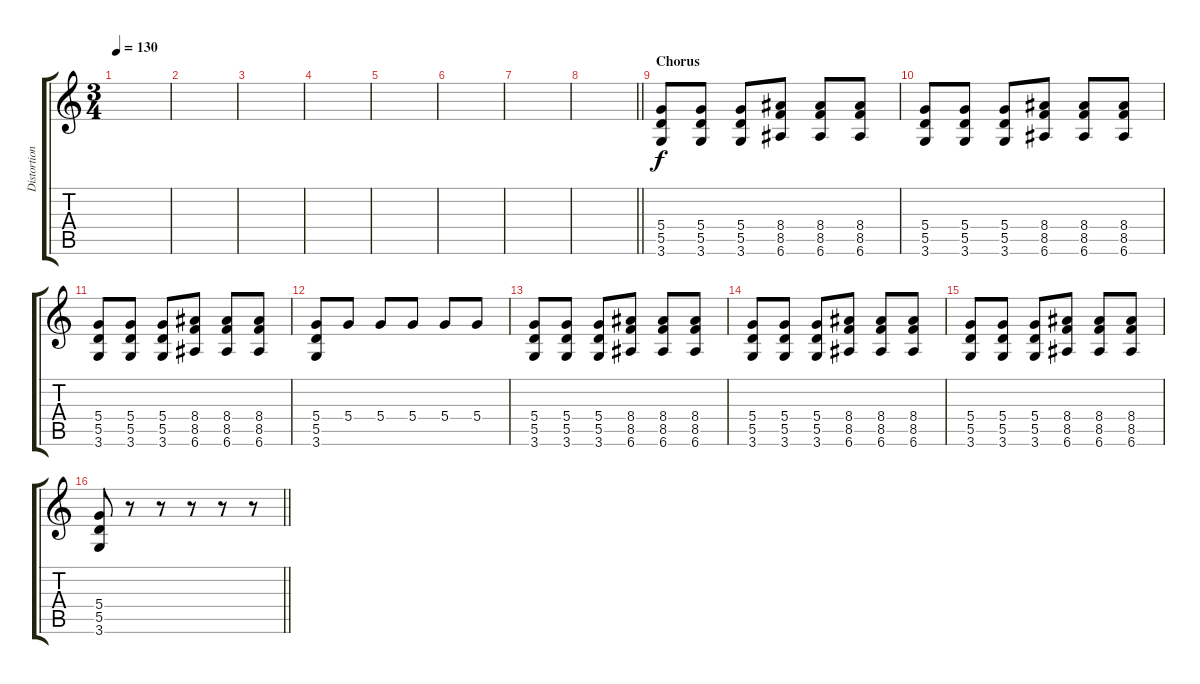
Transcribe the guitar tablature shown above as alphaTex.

\track ("Distortion" "Distortion") {instrument distortionguitar}
\staff {score tabs}
\tuning (E4 B3 G3 D3 A2 E2) {hide}
\ts (3 4)
\tempo 130
\clef g2
\ks c
|
|
|
|
|
|
|
\barLineRight lightlight
|
\section ("" "Chorus")
(5.4 5.5 3.6).8{instrument distortionguitar} (5.4 5.5 3.6).8 (5.4 5.5 3.6).8 (8.4 8.5 6.6).8 (8.4 8.5 6.6).8 (8.4 8.5 6.6).8 |
(5.4 5.5 3.6).8 (5.4 5.5 3.6).8 (5.4 5.5 3.6).8 (8.4 8.5 6.6).8 (8.4 8.5 6.6).8 (8.4 8.5 6.6).8 |
(5.4 5.5 3.6).8 (5.4 5.5 3.6).8 (5.4 5.5 3.6).8 (8.4 8.5 6.6).8 (8.4 8.5 6.6).8 (8.4 8.5 6.6).8 |
(5.4 5.5 3.6).8 5.4.8 5.4.8 5.4.8 5.4.8 5.4.8 |
(5.4 5.5 3.6).8{instrument distortionguitar} (5.4 5.5 3.6).8 (5.4 5.5 3.6).8 (8.4 8.5 6.6).8 (8.4 8.5 6.6).8 (8.4 8.5 6.6).8 |
(5.4 5.5 3.6).8 (5.4 5.5 3.6).8 (5.4 5.5 3.6).8 (8.4 8.5 6.6).8 (8.4 8.5 6.6).8 (8.4 8.5 6.6).8 |
(5.4 5.5 3.6).8 (5.4 5.5 3.6).8 (5.4 5.5 3.6).8 (8.4 8.5 6.6).8 (8.4 8.5 6.6).8 (8.4 8.5 6.6).8 |
\barLineRight lightlight
(5.4 5.5 3.6).8 r.8 r.8 r.8 r.8 r.8
